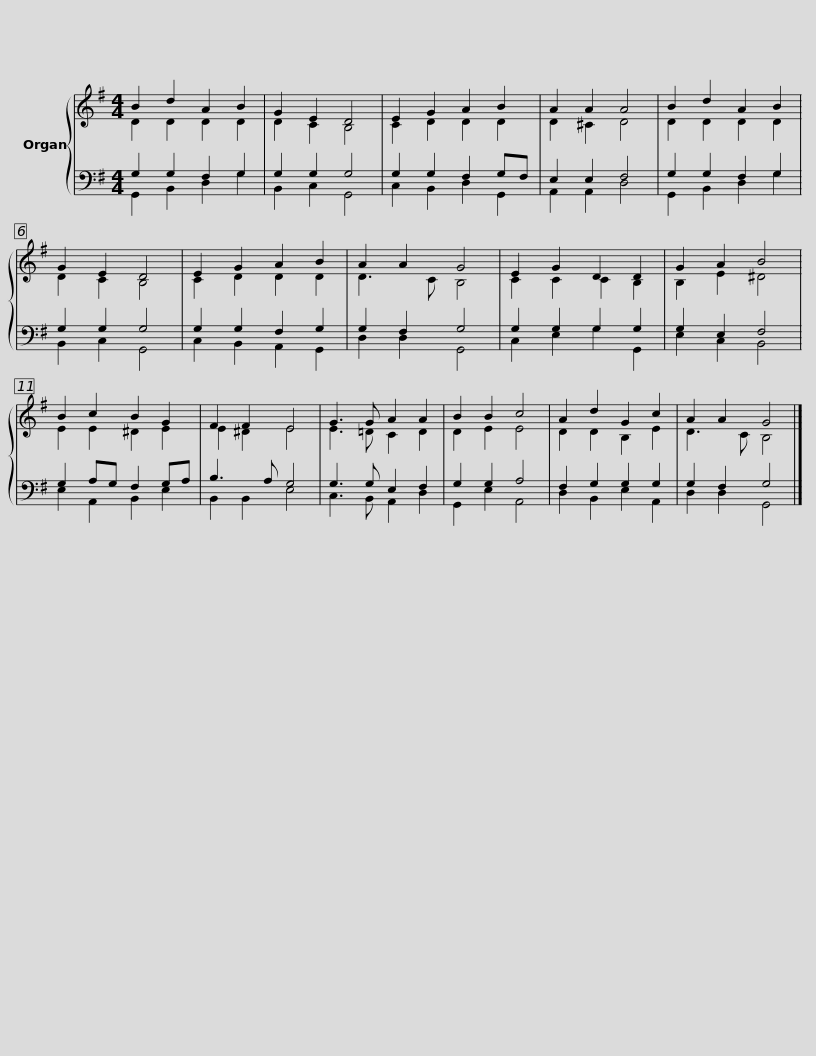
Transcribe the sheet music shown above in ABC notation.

X:1
%%score { ( 1 2 ) | ( 3 4 ) }
L:1/8
M:4/4
I:linebreak $
K:G
V:1 treble
V:2 treble
V:3 bass
V:4 bass
V:1
 B2 d2 A2 B2 | G2 E2 D4 | E2 G2 A2 B2 | A2 A2 A4 | B2 d2 A2 B2 | %5
 G2 E2 D4 |$ E2 G2 A2 B2 | A2 A2 G4 |$ E2 G2 D2 D2 | G2 A2 B4 | %10
 B2 c2 B2 G2 | F2 F2 E4 |$ G3 G A2 A2 | B2 B2 c4 | A2 d2 G2 c2 | %15
 A2 A2 G4 |] %16
V:2
 D2 D2 D2 D2 | D2 C2 B,4 | C2 D2 D2 D2 | D2 ^C2 D4 | D2 D2 D2 D2 | %5
 D2 C2 B,4 |$ C2 D2 D2 D2 | D3 C B,4 |$ C2 C2 C2 B,2 | B,2 E2 ^D4 | %10
 E2 E2 ^D2 E2 | E2 ^D2 E4 |$ E3 =D C2 D2 | D2 E2 E4 | D2 D2 B,2 E2 | %15
 D3 C B,4 |] %16
V:3
 G,2 G,2 F,2 G,2 | G,2 G,2 G,4 | G,2 G,2 F,2 G,F, | E,2 E,2 F,4 | G,2 G,2 F,2 G,2 | %5
 G,2 G,2 G,4 |$ G,2 G,2 F,2 G,2 | G,2 F,2 G,4 |$ G,2 G,2 G,2 G,2 | G,2 E,2 F,4 | %10
 G,2 A,G, F,2 G,A, | B,3 A, G,4 |$ G,3 G, E,2 F,2 | G,2 G,2 A,4 | F,2 G,2 G,2 G,2 | %15
 G,2 F,2 G,4 |] %16
V:4
 G,,2 B,,2 D,2 G,2 | B,,2 C,2 G,,4 | C,2 B,,2 D,2 G,,2 | A,,2 A,,2 D,4 | G,,2 B,,2 D,2 G,2 | %5
 B,,2 C,2 G,,4 |$ C,2 B,,2 A,,2 G,,2 | D,2 D,2 G,,4 |$ C,2 E,2 G,2 G,,2 | E,2 C,2 B,,4 | %10
 E,2 A,,2 B,,2 E,2 | B,,2 B,,2 E,4 |$ C,3 B,, A,,2 D,2 | G,,2 E,2 A,,4 | D,2 B,,2 E,2 A,,2 | %15
 D,2 D,2 G,,4 |] %16
